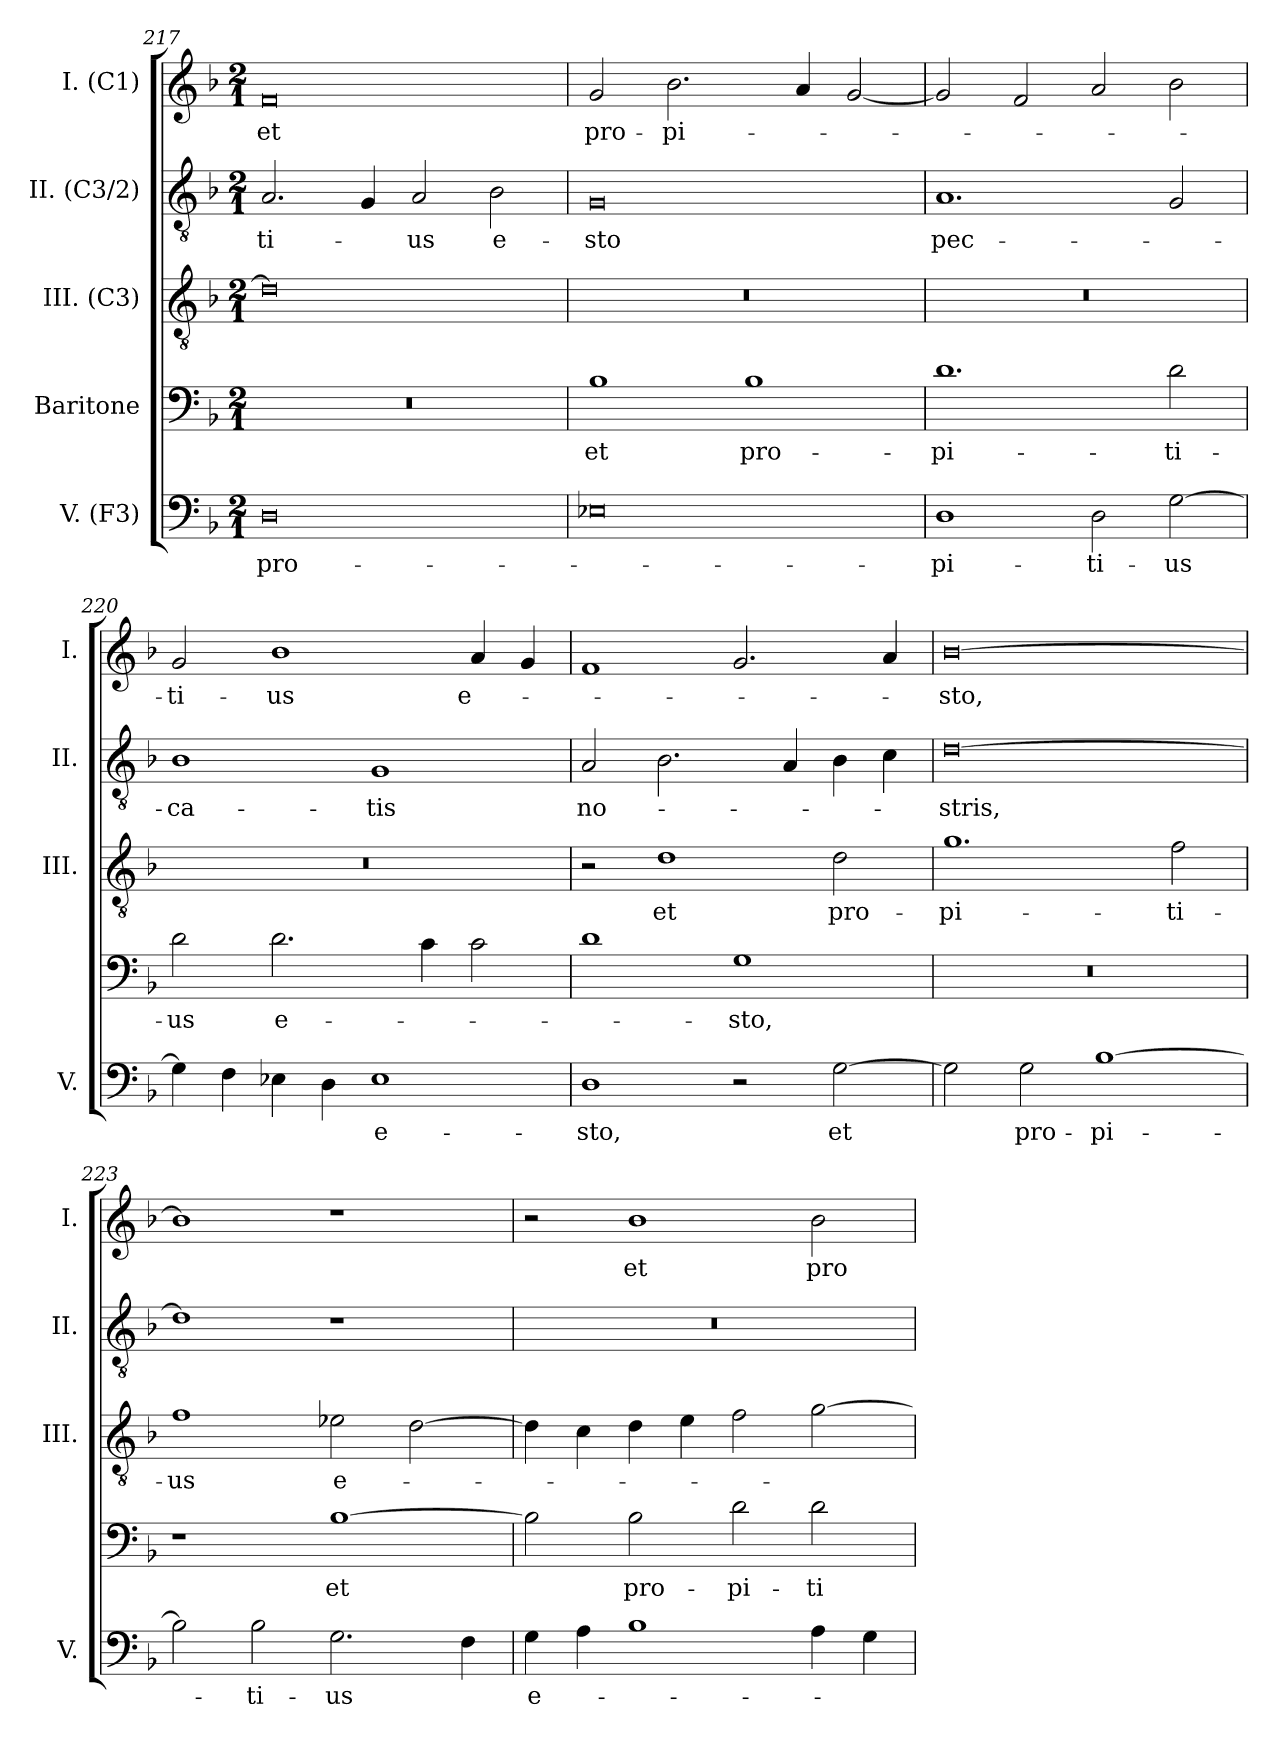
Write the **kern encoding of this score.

**kern	**text	**kern	**text	**kern	**text	**kern	**text	**kern	**text
*part5	*part5	*part4	*part4	*part3	*part3	*part2	*part2	*part1	*part1
*staff5	*staff5	*staff4	*staff4	*staff3	*staff3	*staff2	*staff2	*staff1	*staff1
*I"V. (F3)	*	*I"Baritone	*	*I"III. (C3)	*	*I"II. (C3/2)	*	*I"I. (C1)	*
*I'V.	*	*	*	*I'III.	*	*I'II.	*	*I'I.	*
!!LO:LB:g=z
*clefF4	*	*clefF4	*	*clefGv2	*	*clefGv2	*	*clefG2	*
*	*	*	*	*ITrd7c12	*	*ITrd7c12	*	*	*
*k[b-]	*	*k[b-]	*	*k[b-]	*	*k[b-]	*	*k[b-]	*
*F:	*	*F:	*	*F:	*	*F:	*	*F:	*
*M2/1	*	*M2/1	*	*M2/1	*	*M2/1	*	*M2/1	*
=217	=217	=217	=217	=217	=217	=217	=217	=217	=217
!	!LO:LY:b:color=#000000	!LO:N:vis=1	!	!	!	!	!	!	!
!	!	!	!	!	!	!	!LO:LY:b:color=#000000	!	!
!	!	!	!	!	!	!	!	!	!LO:LY:b:color=#000000
0Di	pro-	0r	.	0Di]	.	2.AAi/	-ti-	0fi	et
.	.	.	.	.	.	4GGi/	.	.	.
!	!	!	!	!	!	!	!LO:LY:b:color=#000000	!	!
.	.	.	.	.	.	2AAi/	-us	.	.
!	!	!	!	!	!	!	!LO:LY:b:color=#000000	!	!
.	.	.	.	.	.	2BB-i\	e-	.	.
=218	=218	=218	=218	=218	=218	=218	=218	=218	=218
!	!	!	!LO:LY:b:color=#000000	!LO:N:vis=1	!	!	!	!	!
!	!	!	!	!	!	!	!LO:LY:b:color=#000000	!	!
!	!	!	!	!	!	!	!	!	!LO:LY:b:color=#000000
0E-Xi	.	1B-i	et	0r	.	0GGi	-sto	2gi/	pro-
!	!	!	!	!	!	!	!	!	!LO:LY:b:color=#000000
.	.	.	.	.	.	.	.	2.b-i\	-pi-
!	!	!	!LO:LY:b:color=#000000	!	!	!	!	!	!
.	.	1B-i	pro-	.	.	.	.	.	.
.	.	.	.	.	.	.	.	4ai/	.
.	.	.	.	.	.	.	.	[2gi/	.
=219	=219	=219	=219	=219	=219	=219	=219	=219	=219
!	!LO:LY:b:color=#000000	!	!	!	!	!	!	!	!
!	!	!	!LO:LY:b:color=#000000	!LO:N:vis=1	!	!	!	!	!
!	!	!	!	!	!	!	!LO:LY:b:color=#000000	!	!
1Di	-pi-	1.di	-pi-	0r	.	1.AAi	pec-	2gi/]	.
.	.	.	.	.	.	.	.	2fi/	.
!	!LO:LY:b:color=#000000	!	!	!	!	!	!	!	!
2Di\	-ti-	.	.	.	.	.	.	2ai/	.
!	!LO:LY:b:color=#000000	!	!	!	!	!	!	!	!
!	!	!	!LO:LY:b:color=#000000	!	!	!	!	!	!
[2Gi\	-us	2di\	-ti-	.	.	2GGi/	.	2b-i\	.
=220	=220	=220	=220	=220	=220	=220	=220	=220	=220
!	!	!	!LO:LY:b:color=#000000	!LO:N:vis=1	!	!	!	!	!
!	!	!	!	!	!	!	!LO:LY:b:color=#000000	!	!
!	!	!	!	!	!	!	!	!	!LO:LY:b:color=#000000
4Gi\]	.	2di\	-us	0r	.	1BB-i	-ca-	2gi/	-ti-
4Fi\	.	.	.	.	.	.	.	.	.
!	!	!	!LO:LY:b:color=#000000	!	!	!	!	!	!
!	!	!	!	!	!	!	!	!	!LO:LY:b:color=#000000
4E-i\	.	2.di\	e-	.	.	.	.	1b-i	-us
4Di\	.	.	.	.	.	.	.	.	.
!	!LO:LY:b:color=#000000	!	!	!	!	!	!	!	!
!	!	!	!	!	!	!	!LO:LY:b:color=#000000	!	!
1E-i	e-	.	.	.	.	1GGi	-tis	.	.
.	.	4ci\	.	.	.	.	.	.	.
!	!	!	!	!	!	!	!	!	!LO:LY:b:color=#000000
.	.	2ci\	.	.	.	.	.	4ai/	e-
.	.	.	.	.	.	.	.	4gi/	.
=221	=221	=221	=221	=221	=221	=221	=221	=221	=221
!	!LO:LY:b:color=#000000	!	!	!	!	!	!	!	!
!	!	!	!	!	!	!	!LO:LY:b:color=#000000	!	!
1Di	-sto,	1di	.	2r	.	2AAi/	no-	1fi	.
!	!	!	!	!	!LO:LY:b:color=#000000	!	!	!	!
.	.	.	.	1Di	et	2.BB-i\	.	.	.
!	!	!	!LO:LY:b:color=#000000	!	!	!	!	!	!
2r	.	1Gi	-sto,	.	.	.	.	2.gi/	.
.	.	.	.	.	.	4AAi/	.	.	.
!	!LO:LY:b:color=#000000	!	!	!	!	!	!	!	!
!	!	!	!	!	!LO:LY:b:color=#000000	!	!	!	!
[2Gi\	et	.	.	2Di\	pro-	4BB-i\	.	.	.
.	.	.	.	.	.	4Ci\	.	4ai/	.
!!LO:PB:g=z
=222	=222	=222	=222	=222	=222	=222	=222	=222	=222
!	!	!LO:N:vis=1	!	!	!	!	!	!	!
!	!	!	!	!	!LO:LY:b:color=#000000	!	!	!	!
!	!	!	!	!	!	!	!LO:LY:b:color=#000000	!	!
!	!	!	!	!	!	!	!	!	!LO:LY:b:color=#000000
2Gi\]	.	0r	.	1.Gi	-pi-	[0Di	-stris,	[0b-i	-sto,
!	!LO:LY:b:color=#000000	!	!	!	!	!	!	!	!
2Gi\	pro-	.	.	.	.	.	.	.	.
!	!LO:LY:b:color=#000000	!	!	!	!	!	!	!	!
[1B-i	-pi-	.	.	.	.	.	.	.	.
!	!	!	!	!	!LO:LY:b:color=#000000	!	!	!	!
.	.	.	.	2Fi\	-ti-	.	.	.	.
=223	=223	=223	=223	=223	=223	=223	=223	=223	=223
!	!	!	!	!	!LO:LY:b:color=#000000	!	!	!	!
2B-i\]	.	1r	.	1Fi	-us	1Di]	.	1b-i]	.
!	!LO:LY:b:color=#000000	!	!	!	!	!	!	!	!
2B-i\	-ti-	.	.	.	.	.	.	.	.
!	!LO:LY:b:color=#000000	!	!	!	!	!	!	!	!
!	!	!	!LO:LY:b:color=#000000	!	!	!	!	!	!
!	!	!	!	!	!LO:LY:b:color=#000000	!	!	!	!
2.Gi\	-us	[1B-i	et	2E-i\	e-	1r	.	1r	.
.	.	.	.	[2Di\	.	.	.	.	.
4Fi\	.	.	.	.	.	.	.	.	.
=224	=224	=224	=224	=224	=224	=224	=224	=224	=224
!	!LO:LY:b:color=#000000	!	!	!	!	!LO:N:vis=1	!	!	!
4Gi\	e-	2B-i\]	.	4Di\]	.	0r	.	2r	.
4Ai\	.	.	.	4Ci\	.	.	.	.	.
!	!	!	!LO:LY:b:color=#000000	!	!	!	!	!	!
!	!	!	!	!	!	!	!	!	!LO:LY:b:color=#000000
1B-i	.	2B-i\	pro-	4Di\	.	.	.	1b-i	et
.	.	.	.	4Ei\	.	.	.	.	.
!	!	!	!LO:LY:b:color=#000000	!	!	!	!	!	!
.	.	2di\	-pi-	2Fi\	.	.	.	.	.
!	!	!	!LO:LY:b:color=#000000	!	!	!	!	!	!
!	!	!	!	!	!	!	!	!	!LO:LY:b:color=#000000
4Ai\	.	2di\	-ti-	[2Gi\	.	.	.	2b-i\	pro-
4Gi\	.	.	.	.	.	.	.	.	.
=	=	=	=	=	=	=	=	=	=
*-	*-	*-	*-	*-	*-	*-	*-	*-	*-
